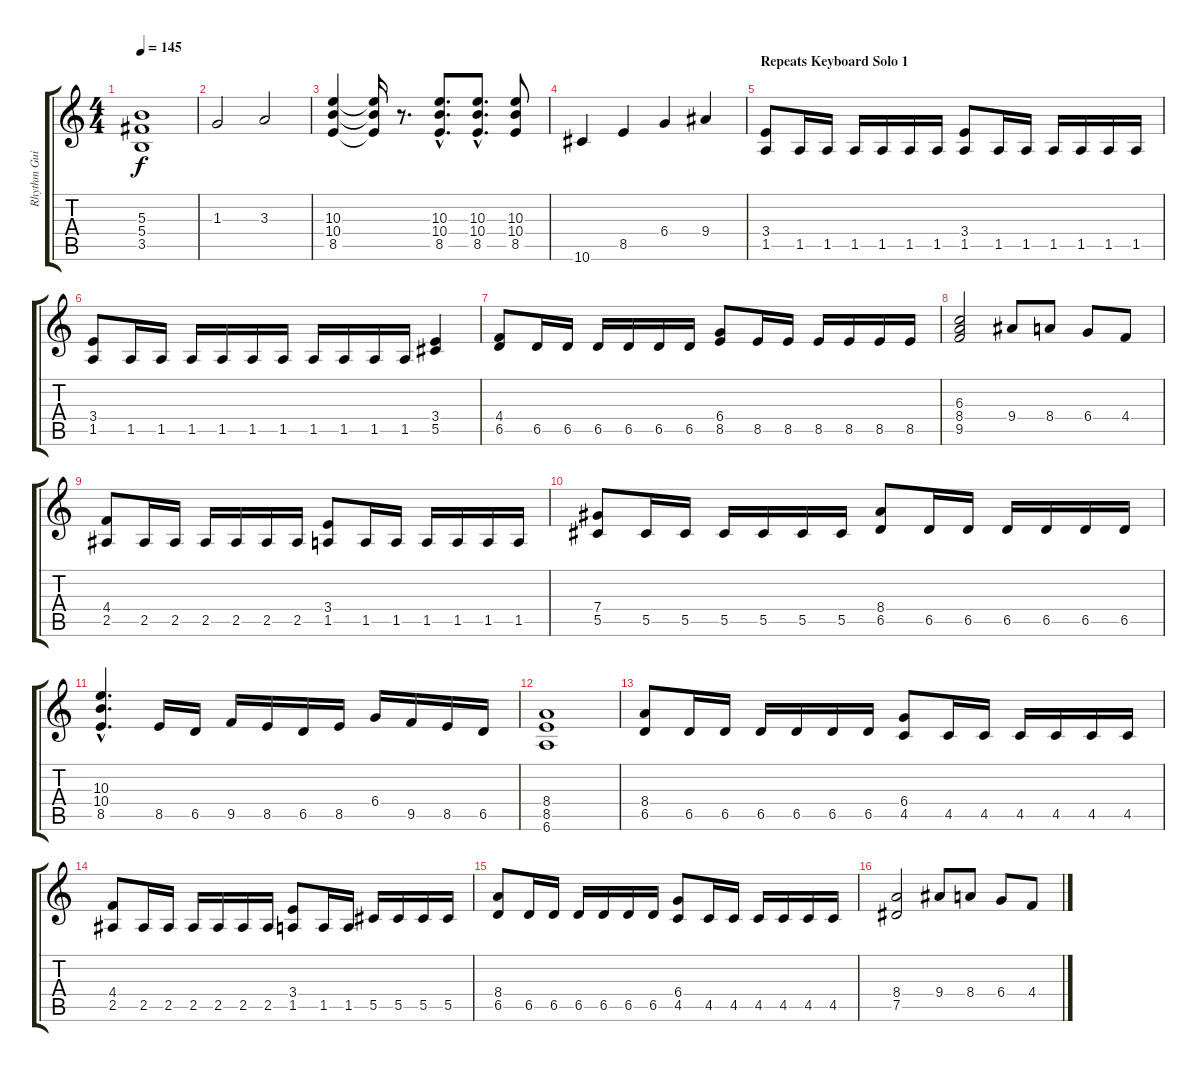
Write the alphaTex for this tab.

\track ("Rhythm Guitar 1" "Rhythm Gui") {instrument distortionguitar}
\staff {score tabs}
\tuning (Eb4 Bb3 Gb3 Db3 Ab2 Eb2) {hide}
\ts (4 4)
\tempo 145
\clef g2
\ks c
(5.3 5.4 3.5).1{dy f} |
1.3.2 3.3.2 |
(10.3 10.4 8.5).4 (10.3{t} 10.4{t} 8.5{t}).16 r.8{d} (10.3{hac} 10.4{hac} 8.5{hac}).8{d} (10.3{hac} 10.4{hac} 8.5{hac}).8{d} (10.3 10.4 8.5).8 |
10.6.4 8.5.4 6.4.4 9.4.4 |
\section ("" "Repeats Keyboard Solo 1")
(3.4 1.5).8 1.5.16 1.5.16 1.5.16 1.5.16 1.5.16 1.5.16 (3.4 1.5).8 1.5.16 1.5.16 1.5.16 1.5.16 1.5.16 1.5.16 |
(3.4 1.5).8 1.5.16 1.5.16 1.5.16 1.5.16 1.5.16 1.5.16 1.5.16 1.5.16 1.5.16 1.5.16 (3.4 5.5).4 |
(4.4 6.5).8 6.5.16 6.5.16 6.5.16 6.5.16 6.5.16 6.5.16 (6.4 8.5).8 8.5.16 8.5.16 8.5.16 8.5.16 8.5.16 8.5.16 |
(6.3 8.4 9.5).2 9.4.8 8.4.8 6.4.8 4.4.8 |
(4.4 2.5).8 2.5.16 2.5.16 2.5.16 2.5.16 2.5.16 2.5.16 (3.4 1.5).8 1.5.16 1.5.16 1.5.16 1.5.16 1.5.16 1.5.16 |
(7.4 5.5).8 5.5.16 5.5.16 5.5.16 5.5.16 5.5.16 5.5.16 (8.4 6.5).8 6.5.16 6.5.16 6.5.16 6.5.16 6.5.16 6.5.16 |
(10.3{hac} 10.4{hac} 8.5{hac}).4{d} 8.5.16 6.5.16 9.5.16 8.5.16 6.5.16 8.5.16 6.4.16 9.5.16 8.5.16 6.5.16 |
(8.4 8.5 6.6).1 |
(8.4 6.5).8 6.5.16 6.5.16 6.5.16 6.5.16 6.5.16 6.5.16 (6.4 4.5).8 4.5.16 4.5.16 4.5.16 4.5.16 4.5.16 4.5.16 |
(4.4 2.5).8 2.5.16 2.5.16 2.5.16 2.5.16 2.5.16 2.5.16 (3.4 1.5).8 1.5.16 1.5.16 5.5.16 5.5.16 5.5.16 5.5.16 |
(8.4 6.5).8 6.5.16 6.5.16 6.5.16 6.5.16 6.5.16 6.5.16 (6.4 4.5).8 4.5.16 4.5.16 4.5.16 4.5.16 4.5.16 4.5.16 |
(8.4 7.5).2 9.4.8 8.4.8 6.4.8 4.4.8
